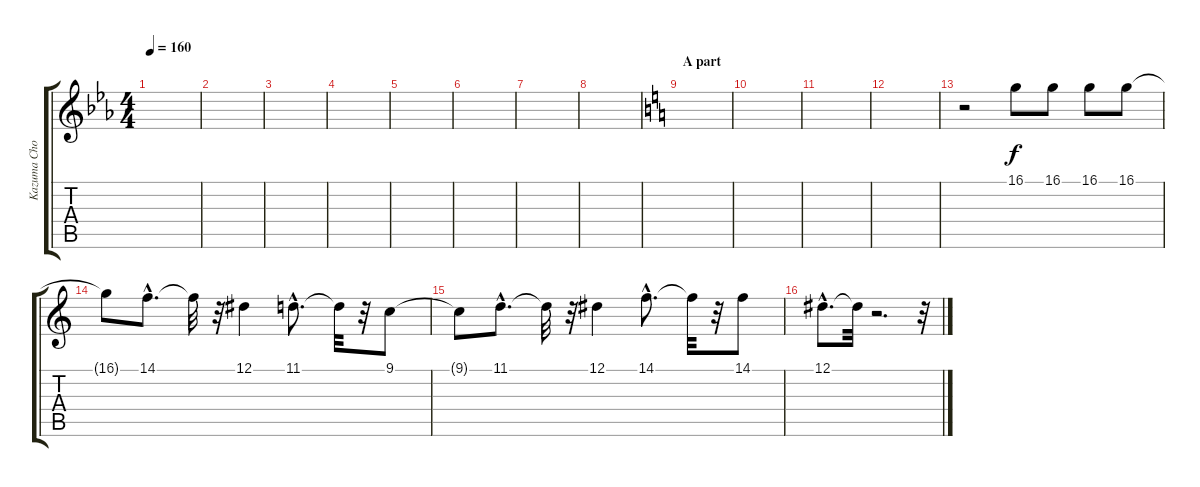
\track ("Kazuma Chorus" "Kazuma Cho") {instrument choiraahs}
\staff {score tabs}
\tuning (Eb4 Bb3 Gb3 Db3 Ab2 Eb2) {hide}
\ts (4 4)
\tempo 160
\clef g2
\ks eb
|
|
|
|
|
|
|
|
\section ("" "A part")
\ks c
|
|
|
|
r.2 16.1.8 16.1.8 16.1.8 16.1.8 |
16.1{t}.8 14.1{hac}.8{d} 14.1{t}.32 r.32 12.1.4 11.1{hac}.8{d} 11.1{t}.32 r.32 9.1.8 |
9.1{t}.8 11.1{hac}.8{d} 11.1{t}.32 r.32 12.1.4 14.1{hac}.8{d} 14.1{t}.32 r.32 14.1.8 |
12.1{hac}.8{d} 12.1{t}.32 r.2{d} r.32
